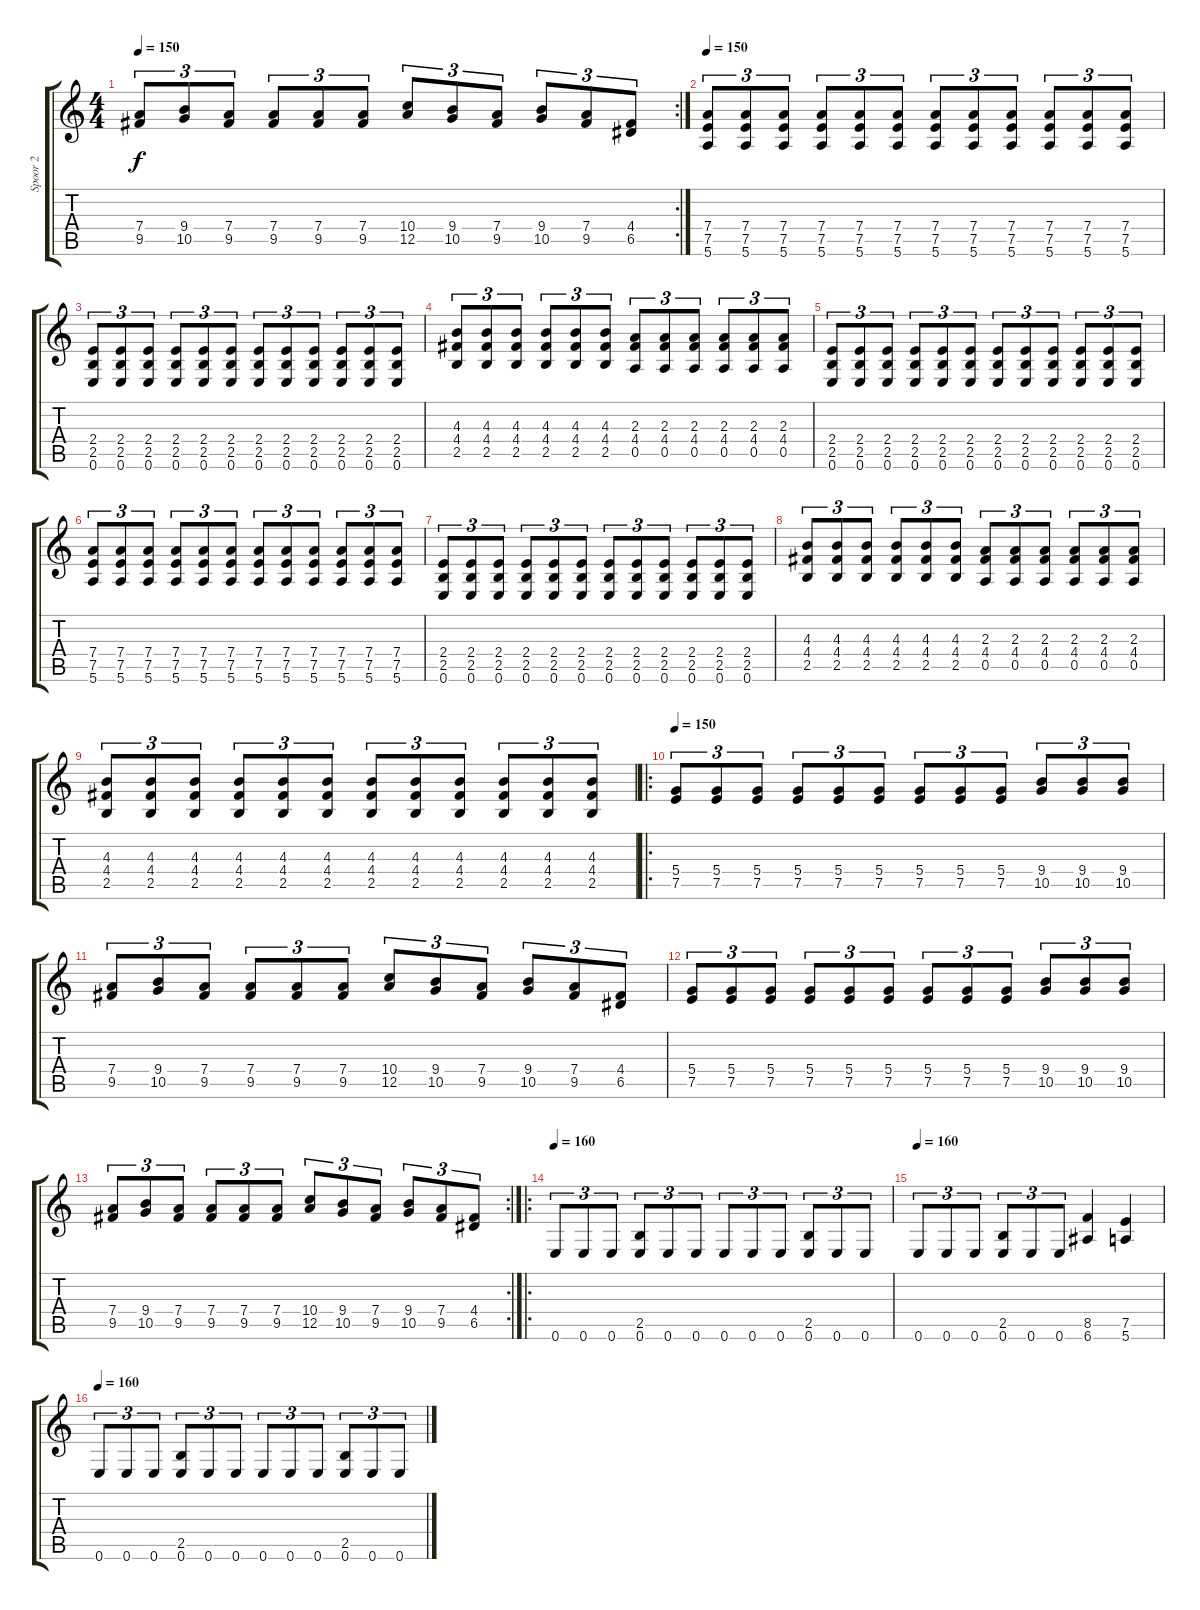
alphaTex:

\track ("Spoor 2" "Spoor 2") {instrument distortionguitar}
\staff {score tabs}
\tuning (E4 B3 G3 D3 A2 E2) {hide}
\rc 2
\ts (4 4)
\tempo 150
\clef g2
\ks c
(7.4 9.5).8{tu (3 2) dy f} (9.4 10.5).8{tu (3 2)} (7.4 9.5).8{tu (3 2)} (7.4 9.5).8{tu (3 2)} (7.4 9.5).8{tu (3 2)} (7.4 9.5).8{tu (3 2)} (10.4 12.5).8{tu (3 2)} (9.4 10.5).8{tu (3 2)} (7.4 9.5).8{tu (3 2)} (9.4 10.5).8{tu (3 2)} (7.4 9.5).8{tu (3 2)} (4.4 6.5).8{tu (3 2)} |
\tempo 150
(7.4 7.5 5.6).8{tu (3 2)} (7.4 7.5 5.6).8{tu (3 2)} (7.4 7.5 5.6).8{tu (3 2)} (7.4 7.5 5.6).8{tu (3 2)} (7.4 7.5 5.6).8{tu (3 2)} (7.4 7.5 5.6).8{tu (3 2)} (7.4 7.5 5.6).8{tu (3 2)} (7.4 7.5 5.6).8{tu (3 2)} (7.4 7.5 5.6).8{tu (3 2)} (7.4 7.5 5.6).8{tu (3 2)} (7.4 7.5 5.6).8{tu (3 2)} (7.4 7.5 5.6).8{tu (3 2)} |
(2.4 2.5 0.6).8{tu (3 2)} (2.4 2.5 0.6).8{tu (3 2)} (2.4 2.5 0.6).8{tu (3 2)} (2.4 2.5 0.6).8{tu (3 2)} (2.4 2.5 0.6).8{tu (3 2)} (2.4 2.5 0.6).8{tu (3 2)} (2.4 2.5 0.6).8{tu (3 2)} (2.4 2.5 0.6).8{tu (3 2)} (2.4 2.5 0.6).8{tu (3 2)} (2.4 2.5 0.6).8{tu (3 2)} (2.4 2.5 0.6).8{tu (3 2)} (2.4 2.5 0.6).8{tu (3 2)} |
(4.3 4.4 2.5).8{tu (3 2)} (4.3 4.4 2.5).8{tu (3 2)} (4.3 4.4 2.5).8{tu (3 2)} (4.3 4.4 2.5).8{tu (3 2)} (4.3 4.4 2.5).8{tu (3 2)} (4.3 4.4 2.5).8{tu (3 2)} (2.3 4.4 0.5).8{tu (3 2)} (2.3 4.4 0.5).8{tu (3 2)} (2.3 4.4 0.5).8{tu (3 2)} (2.3 4.4 0.5).8{tu (3 2)} (2.3 4.4 0.5).8{tu (3 2)} (2.3 4.4 0.5).8{tu (3 2)} |
(2.4 2.5 0.6).8{tu (3 2)} (2.4 2.5 0.6).8{tu (3 2)} (2.4 2.5 0.6).8{tu (3 2)} (2.4 2.5 0.6).8{tu (3 2)} (2.4 2.5 0.6).8{tu (3 2)} (2.4 2.5 0.6).8{tu (3 2)} (2.4 2.5 0.6).8{tu (3 2)} (2.4 2.5 0.6).8{tu (3 2)} (2.4 2.5 0.6).8{tu (3 2)} (2.4 2.5 0.6).8{tu (3 2)} (2.4 2.5 0.6).8{tu (3 2)} (2.4 2.5 0.6).8{tu (3 2)} |
(7.4 7.5 5.6).8{tu (3 2)} (7.4 7.5 5.6).8{tu (3 2)} (7.4 7.5 5.6).8{tu (3 2)} (7.4 7.5 5.6).8{tu (3 2)} (7.4 7.5 5.6).8{tu (3 2)} (7.4 7.5 5.6).8{tu (3 2)} (7.4 7.5 5.6).8{tu (3 2)} (7.4 7.5 5.6).8{tu (3 2)} (7.4 7.5 5.6).8{tu (3 2)} (7.4 7.5 5.6).8{tu (3 2)} (7.4 7.5 5.6).8{tu (3 2)} (7.4 7.5 5.6).8{tu (3 2)} |
(2.4 2.5 0.6).8{tu (3 2)} (2.4 2.5 0.6).8{tu (3 2)} (2.4 2.5 0.6).8{tu (3 2)} (2.4 2.5 0.6).8{tu (3 2)} (2.4 2.5 0.6).8{tu (3 2)} (2.4 2.5 0.6).8{tu (3 2)} (2.4 2.5 0.6).8{tu (3 2)} (2.4 2.5 0.6).8{tu (3 2)} (2.4 2.5 0.6).8{tu (3 2)} (2.4 2.5 0.6).8{tu (3 2)} (2.4 2.5 0.6).8{tu (3 2)} (2.4 2.5 0.6).8{tu (3 2)} |
(4.3 4.4 2.5).8{tu (3 2)} (4.3 4.4 2.5).8{tu (3 2)} (4.3 4.4 2.5).8{tu (3 2)} (4.3 4.4 2.5).8{tu (3 2)} (4.3 4.4 2.5).8{tu (3 2)} (4.3 4.4 2.5).8{tu (3 2)} (2.3 4.4 0.5).8{tu (3 2)} (2.3 4.4 0.5).8{tu (3 2)} (2.3 4.4 0.5).8{tu (3 2)} (2.3 4.4 0.5).8{tu (3 2)} (2.3 4.4 0.5).8{tu (3 2)} (2.3 4.4 0.5).8{tu (3 2)} |
(4.3 4.4 2.5).8{tu (3 2)} (4.3 4.4 2.5).8{tu (3 2)} (4.3 4.4 2.5).8{tu (3 2)} (4.3 4.4 2.5).8{tu (3 2)} (4.3 4.4 2.5).8{tu (3 2)} (4.3 4.4 2.5).8{tu (3 2)} (4.3 4.4 2.5).8{tu (3 2)} (4.3 4.4 2.5).8{tu (3 2)} (4.3 4.4 2.5).8{tu (3 2)} (4.3 4.4 2.5).8{tu (3 2)} (4.3 4.4 2.5).8{tu (3 2)} (4.3 4.4 2.5).8{tu (3 2)} |
\ro
\tempo 150
(5.4 7.5).8{tu (3 2)} (5.4 7.5).8{tu (3 2)} (5.4 7.5).8{tu (3 2)} (5.4 7.5).8{tu (3 2)} (5.4 7.5).8{tu (3 2)} (5.4 7.5).8{tu (3 2)} (5.4 7.5).8{tu (3 2)} (5.4 7.5).8{tu (3 2)} (5.4 7.5).8{tu (3 2)} (9.4 10.5).8{tu (3 2)} (9.4 10.5).8{tu (3 2)} (9.4 10.5).8{tu (3 2)} |
(7.4 9.5).8{tu (3 2)} (9.4 10.5).8{tu (3 2)} (7.4 9.5).8{tu (3 2)} (7.4 9.5).8{tu (3 2)} (7.4 9.5).8{tu (3 2)} (7.4 9.5).8{tu (3 2)} (10.4 12.5).8{tu (3 2)} (9.4 10.5).8{tu (3 2)} (7.4 9.5).8{tu (3 2)} (9.4 10.5).8{tu (3 2)} (7.4 9.5).8{tu (3 2)} (4.4 6.5).8{tu (3 2)} |
(5.4 7.5).8{tu (3 2)} (5.4 7.5).8{tu (3 2)} (5.4 7.5).8{tu (3 2)} (5.4 7.5).8{tu (3 2)} (5.4 7.5).8{tu (3 2)} (5.4 7.5).8{tu (3 2)} (5.4 7.5).8{tu (3 2)} (5.4 7.5).8{tu (3 2)} (5.4 7.5).8{tu (3 2)} (9.4 10.5).8{tu (3 2)} (9.4 10.5).8{tu (3 2)} (9.4 10.5).8{tu (3 2)} |
\rc 2
(7.4 9.5).8{tu (3 2)} (9.4 10.5).8{tu (3 2)} (7.4 9.5).8{tu (3 2)} (7.4 9.5).8{tu (3 2)} (7.4 9.5).8{tu (3 2)} (7.4 9.5).8{tu (3 2)} (10.4 12.5).8{tu (3 2)} (9.4 10.5).8{tu (3 2)} (7.4 9.5).8{tu (3 2)} (9.4 10.5).8{tu (3 2)} (7.4 9.5).8{tu (3 2)} (4.4 6.5).8{tu (3 2)} |
\ro
\tempo 160
0.6.8{tu (3 2)} 0.6.8{tu (3 2)} 0.6.8{tu (3 2)} (2.5 0.6).8{tu (3 2)} 0.6.8{tu (3 2)} 0.6.8{tu (3 2)} 0.6.8{tu (3 2)} 0.6.8{tu (3 2)} 0.6.8{tu (3 2)} (2.5 0.6).8{tu (3 2)} 0.6.8{tu (3 2)} 0.6.8{tu (3 2)} |
\tempo 160
0.6.8{tu (3 2)} 0.6.8{tu (3 2)} 0.6.8{tu (3 2)} (2.5 0.6).8{tu (3 2)} 0.6.8{tu (3 2)} 0.6.8{tu (3 2)} (8.5 6.6).4 (7.5 5.6).4 |
\tempo 160
0.6.8{tu (3 2)} 0.6.8{tu (3 2)} 0.6.8{tu (3 2)} (2.5 0.6).8{tu (3 2)} 0.6.8{tu (3 2)} 0.6.8{tu (3 2)} 0.6.8{tu (3 2)} 0.6.8{tu (3 2)} 0.6.8{tu (3 2)} (2.5 0.6).8{tu (3 2)} 0.6.8{tu (3 2)} 0.6.8{tu (3 2)}
